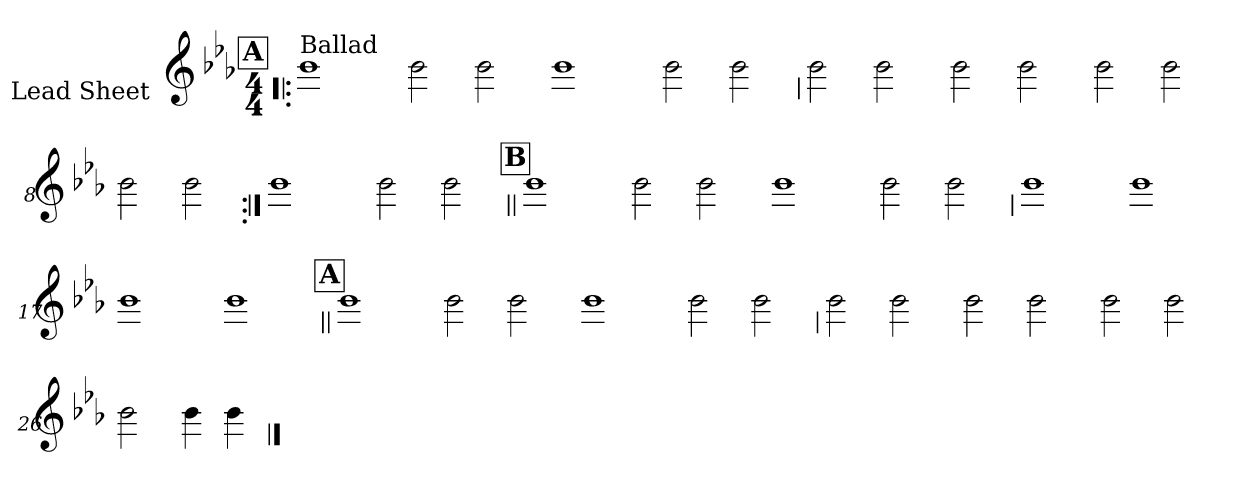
**kern
*part1
*staff1
*I"Lead Sheet
*stria0
*clefG2
*k[b-e-a-]
*E-:
*M4/4
!!LO:REH:place=s1:a:t=A
=1!|:
!LO:TX:a:t=Ballad
1b-
=2-
2b-
2b-
=3-
1b-
=4-
2b-
2b-
!!LO:LB:g=z
=5
2b-
2b-
=6-
2b-
2b-
=7-
2b-
2b-
=8-
2b-
2b-
!!LO:LB:g=z
=9:|!
1b-
=10-
2b-
2b-
!!LO:LB:g=z
!!LO:REH:place=s1:a:t=B
=11||
1b-
=12-
2b-
2b-
=13-
1b-
=14-
2b-
2b-
!!LO:LB:g=z
=15
1b-
=16-
1b-
=17-
1b-
=18-
1b-
!!LO:LB:g=z
!!LO:REH:place=s1:a:t=A
=19||
1b-
=20-
2b-
2b-
=21-
1b-
=22-
2b-
2b-
!!LO:LB:g=z
=23
2b-
2b-
=24-
2b-
2b-
=25-
2b-
2b-
=26-
2b-
4b-
4b-
==
*-
